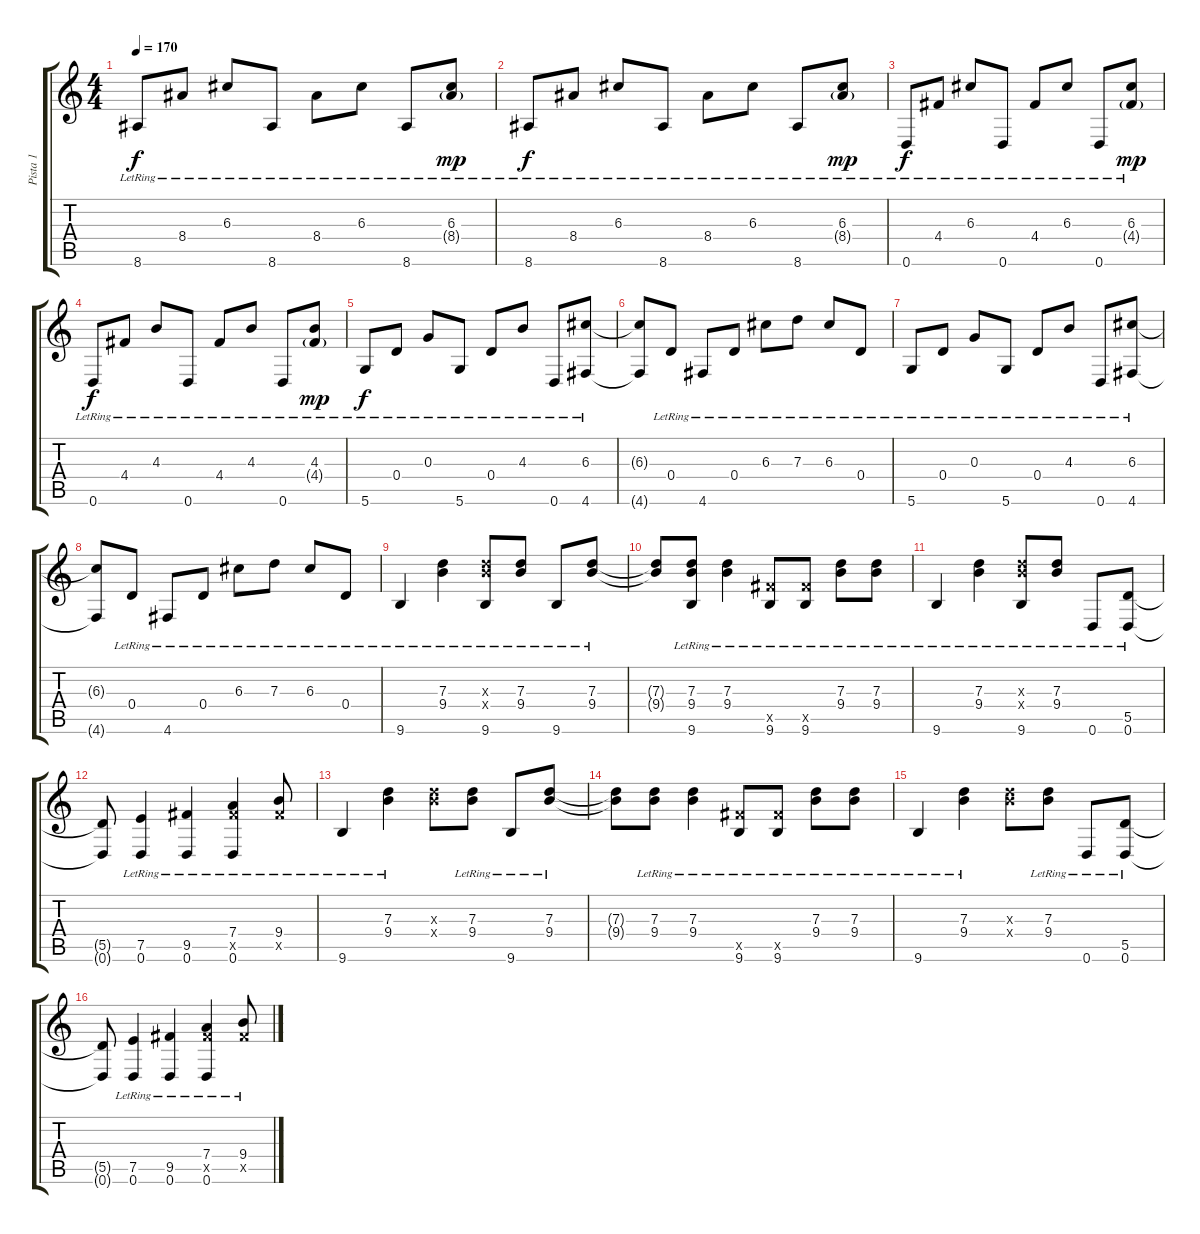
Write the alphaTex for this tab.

\track ("Pista 1" "Pista 1") {instrument acousticguitarsteel}
\staff {score tabs}
\tuning (E4 B3 G3 D3 A2 D2) {hide}
\ts (4 4)
\tempo 170
\clef g2
\ks c
8.6{lr}.8{dy f} 8.4{lr}.8 6.3{lr}.8 8.6{lr}.8 8.4{lr}.8 6.3{lr}.8 8.6{lr}.8 (6.3{lr} 8.4{g lr}).8{dy mp} |
8.6{lr}.8{dy f} 8.4{lr}.8 6.3{lr}.8 8.6{lr}.8 8.4{lr}.8 6.3{lr}.8 8.6{lr}.8 (6.3{lr} 8.4{g lr}).8{dy mp} |
0.6{lr}.8{dy f} 4.4{lr}.8 6.3{lr}.8 0.6{lr}.8 4.4{lr}.8 6.3{lr}.8 0.6{lr}.8 (6.3{lr} 4.4{g lr}).8{dy mp} |
0.6{lr}.8{dy f} 4.4{lr}.8 4.3{lr}.8 0.6{lr}.8 4.4{lr}.8 4.3{lr}.8 0.6{lr}.8 (4.3{lr} 4.4{g lr}).8{dy mp} |
5.6{lr}.8{dy f} 0.4{lr}.8 0.3{lr}.8 5.6{lr}.8 0.4{lr}.8 4.3{lr}.8 0.6{lr}.8 (6.3{lr} 4.6).8 |
(6.3{t} 4.6{t}).8 0.4{lr}.8 4.6{lr}.8 0.4{lr}.8 6.3{lr}.8 7.3{lr}.8 6.3{lr}.8 0.4{lr}.8 |
5.6{lr}.8 0.4{lr}.8 0.3{lr}.8 5.6{lr}.8 0.4{lr}.8 4.3{lr}.8 0.6{lr}.8 (6.3{lr} 4.6).8 |
(6.3{t} 4.6{t}).8 0.4{lr}.8 4.6{lr}.8 0.4{lr}.8 6.3{lr}.8 7.3{lr}.8 6.3{lr}.8 0.4{lr}.8 |
9.6{lr}.4 (7.3{lr} 9.4{lr}).4 (7.3{x} 9.4{x} 9.6{lr}).8 (7.3{lr} 9.4{lr}).8 9.6{lr}.8 (7.3{lr} 9.4{lr}).8 |
(7.3{t} 9.4{t}).8 (7.3{lr} 9.4{lr} 9.6{lr}).8 (7.3{lr} 9.4{lr}).4 (9.5{x} 9.6{lr}).8 (9.5{x} 9.6{lr}).8 (7.3{lr} 9.4{lr}).8 (7.3{lr} 9.4{lr}).8 |
9.6{lr}.4 (7.3{lr} 9.4{lr}).4 (7.3{x} 9.4{x} 9.6{lr}).8 (7.3{lr} 9.4{lr}).8 0.6{lr}.8 (5.5{lr} 0.6{lr}).8 |
(5.5{t} 0.6{t}).8 (7.5{lr} 0.6{lr}).4 (9.5{lr} 0.6{lr}).4 (7.4{lr} 9.5{x} 0.6{lr}).4 (9.4{lr} 9.5{x}).8 |
9.6{lr}.4 (7.3{lr} 9.4{lr}).4 (7.3{x} 9.4{x}).8 (7.3{lr} 9.4{lr}).8 9.6{lr}.8 (7.3{lr} 9.4{lr}).8 |
(7.3{t} 9.4{t}).8 (7.3{lr} 9.4{lr}).8 (7.3{lr} 9.4{lr}).4 (9.5{x} 9.6{lr}).8 (9.5{x} 9.6{lr}).8 (7.3{lr} 9.4{lr}).8 (7.3{lr} 9.4{lr}).8 |
9.6{lr}.4 (7.3{lr} 9.4{lr}).4 (7.3{x} 9.4{x}).8 (7.3{lr} 9.4{lr}).8 0.6{lr}.8 (5.5{lr} 0.6{lr}).8 |
(5.5{t} 0.6{t}).8 (7.5{lr} 0.6{lr}).4 (9.5{lr} 0.6{lr}).4 (7.4{lr} 9.5{x} 0.6{lr}).4 (9.4{lr} 9.5{x}).8
